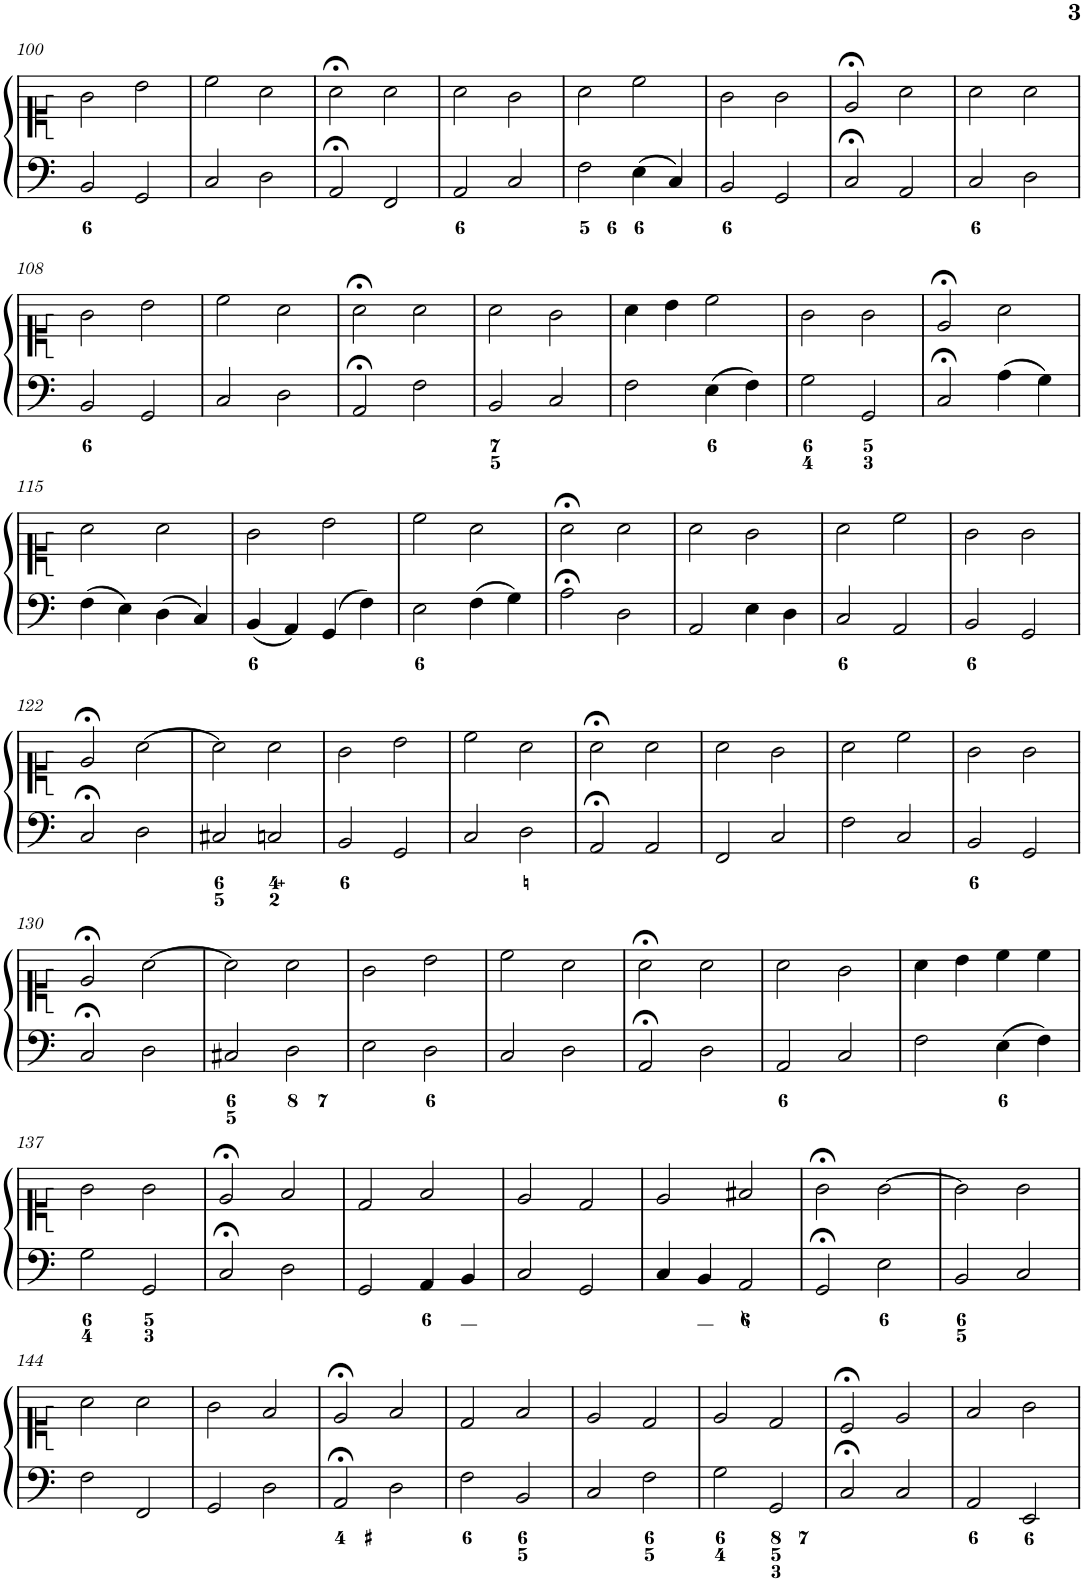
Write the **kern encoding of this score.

**kern	**kern
*part1	*part1
*staff2	*staff1
*I"Piano	*
*I'Pno.	*
!!LO:PB:g=z
*clefF4	*clefC1
*k[]	*k[]
*M4/4	*M4/4
*met(c)	*met(c)
=100	=100
2BB/	2g\
2GG/	2b\
=101	=101
2C/	2cc\
2D\	2a\
=102	=102
2AA;</	2a;<\
2FF/	2a\
=103	=103
2AA/	2a\
2C/	2g\
=104	=104
2F\	2a\
4E\	2cc\
4C/	.
=105	=105
2BB/	2g\
2GG/	2g\
=106	=106
2C;</	2e;</
2AA/	2a\
=107	=107
2C/	2a\
2D\	2a\
!!LO:LB:g=z
=108	=108
2BB/	2g\
2GG/	2b\
=109	=109
2C/	2cc\
2D\	2a\
=110	=110
2AA;</	2a;<\
2F\	2a\
=111	=111
2BB/	2a\
2C/	2g\
=112	=112
2F\	4a\
.	4b\
4E\	2cc\
4F\	.
=113	=113
2G\	2g\
2GG/	2g\
=114	=114
2C;</	2e;</
4A\	2a\
4G\	.
!!LO:LB:g=z
=115	=115
4F\	2a\
4E\	.
4D\	2a\
4C/	.
=116	=116
4BB/	2g\
4AA/	.
4GG/	2b\
4F\	.
=117	=117
2E\	2cc\
4F\	2a\
4G\	.
=118	=118
2A;<\	2a;<\
2D\	2a\
=119	=119
2AA/	2a\
4E\	2g\
4D\	.
=120	=120
2C/	2a\
2AA/	2cc\
=121	=121
2BB/	2g\
2GG/	2g\
!!LO:LB:g=z
=122	=122
2C;</	2e;</
2D\	[2a\
=123	=123
2C#X/	2a\]
2Cn/	2a\
=124	=124
2BB/	2g\
2GG/	2b\
=125	=125
2C/	2cc\
2D\	2a\
=126	=126
2AA;</	2a;<\
2AA/	2a\
=127	=127
2FF/	2a\
2C/	2g\
=128	=128
2F\	2a\
2C/	2cc\
=129	=129
2BB/	2g\
2GG/	2g\
!!LO:LB:g=z
=130	=130
2C;</	2e;</
2D\	[2a\
=131	=131
2C#X/	2a\]
2D\	2a\
=132	=132
2E\	2g\
2D\	2b\
=133	=133
2C/	2cc\
2D\	2a\
=134	=134
2AA;</	2a;<\
2D\	2a\
=135	=135
2AA/	2a\
2C/	2g\
=136	=136
2F\	4a\
.	4b\
4E\	4cc\
4F\	4cc\
!!LO:LB:g=z
=137	=137
2G\	2g\
2GG/	2g\
=138	=138
2C;</	2e;</
2D\	2f/
=139	=139
2GG/	2d/
4AA/	2f/
4BB/	.
=140	=140
2C/	2e/
2GG/	2d/
=141	=141
4C/	2e/
4BB/	.
2AA/	2f#X/
=142	=142
2GG;</	2g;<\
2E\	[2g\
=143	=143
2BB/	2g\]
2C/	2g\
!!LO:LB:g=z
=144	=144
2F\	2a\
2FF/	2a\
=145	=145
2GG/	2g\
2D\	2f/
=146	=146
2AA;</	2e;</
2D\	2f/
=147	=147
2F\	2d/
2BB/	2f/
=148	=148
2C/	2e/
2F\	2d/
=149	=149
2G\	2e/
2GG/	2d/
=150	=150
2C;</	2c;</
2C/	2e/
=151	=151
2AA/	2f/
2EE/	2g\
=	=
*-	*-
